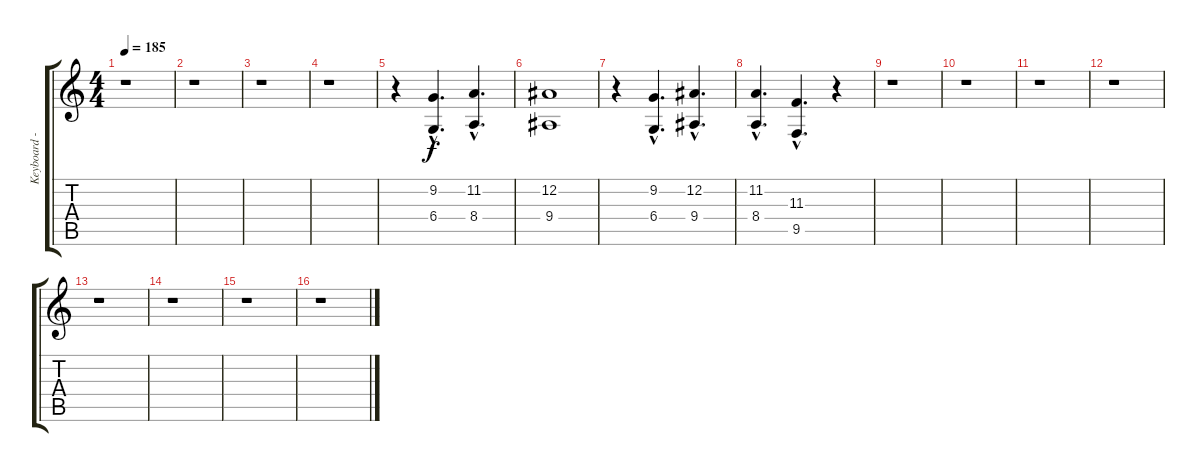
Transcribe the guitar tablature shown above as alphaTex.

\track ("Keyboard - Background" "Keyboard -") {instrument fx5brightness}
\staff {score tabs}
\tuning (Eb4 Bb3 Gb3 Db3 Ab2 Eb2) {hide}
\ts (4 4)
\tempo 185
\clef g2
\ks c
r.1{dy f} |
r.1 |
r.1 |
r.1 |
r.4 (9.2{hac} 6.4{hac}).4{d} (11.2{hac} 8.4{hac}).4{d} |
(12.2 9.4).1 |
r.4 (9.2{hac} 6.4{hac}).4{d} (12.2{hac} 9.4{hac}).4{d} |
(11.2{hac} 8.4{hac}).4{d} (11.3{hac} 9.5{hac}).4{d} r.4 |
r.1 |
r.1 |
r.1 |
r.1 |
r.1 |
r.1 |
r.1 |
r.1
